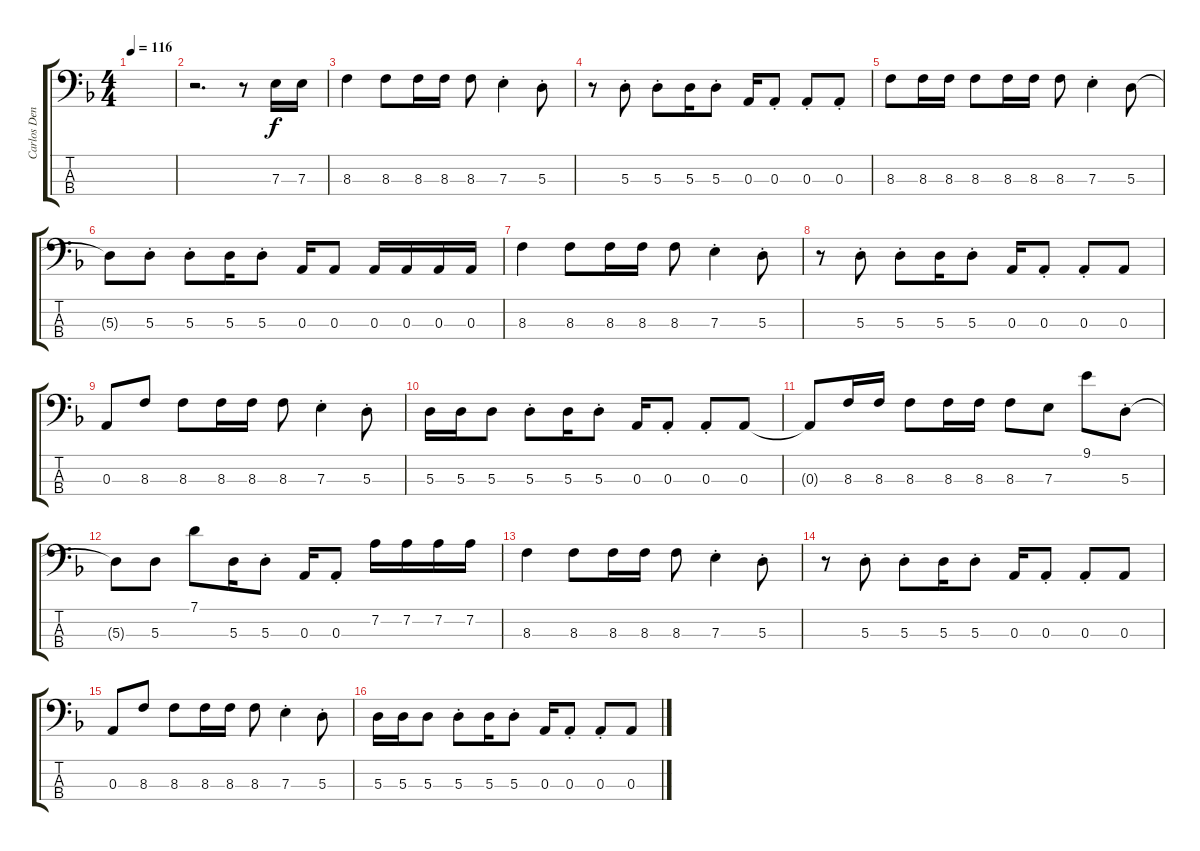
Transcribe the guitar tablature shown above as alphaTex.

\track ("Carlos Dengler" "Carlos Den") {instrument electricbasspick}
\staff {score tabs}
\tuning (G2 D2 A1 D1) {hide}
\ts (4 4)
\tempo 116
\clef f4
\ks f
|
r.2{d} r.8 7.3.16 7.3.16 |
8.3.4 8.3.8 8.3.16 8.3.16 8.3.8 7.3{st}.4 5.3{st}.8 |
r.8 5.3{st}.8 5.3{st}.8 5.3.16 5.3{st}.8 0.3.16 0.3{st}.8 0.3{st}.8 0.3{st}.8 |
8.3.8 8.3.16 8.3.16 8.3.8 8.3.16 8.3.16 8.3.8 7.3{st}.4 5.3.8 |
5.3{t}.8 5.3{st}.8 5.3{st}.8 5.3.16 5.3{st}.8 0.3.16 0.3.8 0.3.16 0.3.16 0.3.16 0.3.16 |
8.3.4 8.3.8 8.3.16 8.3.16 8.3.8 7.3{st}.4 5.3{st}.8 |
r.8 5.3{st}.8 5.3{st}.8 5.3.16 5.3{st}.8 0.3.16 0.3{st}.8 0.3{st}.8 0.3.8 |
0.3.8 8.3.8 8.3.8 8.3.16 8.3.16 8.3.8 7.3{st}.4 5.3{st}.8 |
5.3.16 5.3.16 5.3.8 5.3{st}.8 5.3.16 5.3{st}.8 0.3.16 0.3{st}.8 0.3{st}.8 0.3.8 |
0.3{t}.8 8.3.16 8.3.16 8.3.8 8.3.16 8.3.16 8.3.8 7.3.8 9.1.8 5.3{st}.8 |
5.3{t}.8 5.3.8 7.1.8 5.3.16 5.3{st}.8 0.3.16 0.3{st}.8 7.2.16 7.2.16 7.2.16 7.2.16 |
8.3.4 8.3.8 8.3.16 8.3.16 8.3.8 7.3{st}.4 5.3{st}.8 |
r.8 5.3{st}.8 5.3{st}.8 5.3.16 5.3{st}.8 0.3.16 0.3{st}.8 0.3{st}.8 0.3.8 |
0.3.8 8.3.8 8.3.8 8.3.16 8.3.16 8.3.8 7.3{st}.4 5.3{st}.8 |
5.3.16 5.3.16 5.3.8 5.3{st}.8 5.3.16 5.3{st}.8 0.3.16 0.3{st}.8 0.3{st}.8 0.3.8
